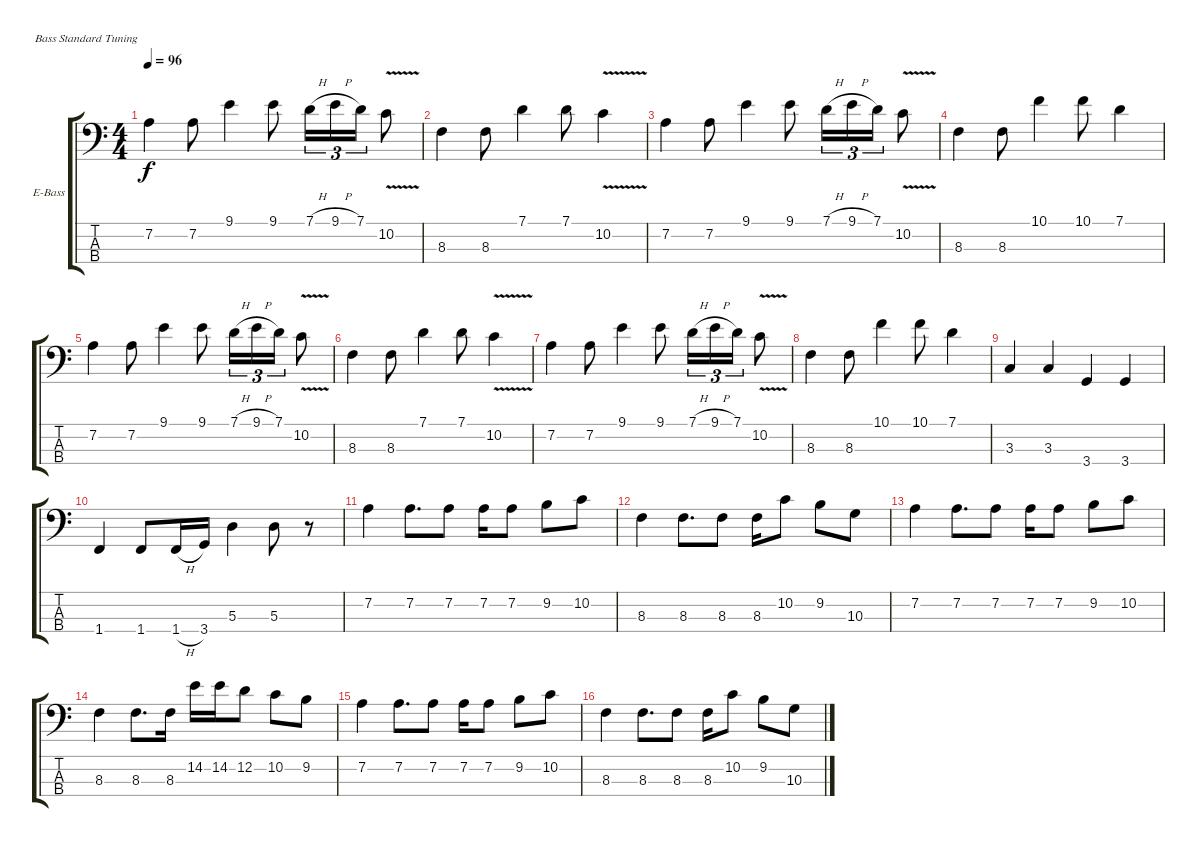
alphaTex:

\defaultSystemsLayout 4
\bracketExtendMode groupsimilarinstruments
\firstSystemTrackNameOrientation horizontal
\otherSystemsTrackNameOrientation horizontal
\track ("Electric Bass" "E-Bass") {instrument electricbassfinger}
\staff {score tabs}
\tuning (G2 D2 A1 E1)
\ts (4 4)
\tempo 96
\clef f4
\ks c
7.2.4{dy f} 7.2.8 9.1.4 9.1.8 7.1{h}.16{tu (3 2)} 9.1{h}.16{tu (3 2)} 7.1.16{tu (3 2)} 10.2{v}.8 |
8.3.4 8.3.8 7.1.4 7.1.8 10.2{v}.4 |
7.2.4 7.2.8 9.1.4 9.1.8 7.1{h}.16{tu (3 2)} 9.1{h}.16{tu (3 2)} 7.1.16{tu (3 2)} 10.2{v}.8 |
8.3.4 8.3.8 10.1.4 10.1.8 7.1.4 |
7.2.4 7.2.8 9.1.4 9.1.8 7.1{h}.16{tu (3 2)} 9.1{h}.16{tu (3 2)} 7.1.16{tu (3 2)} 10.2{v}.8 |
8.3.4 8.3.8 7.1.4 7.1.8 10.2{v}.4 |
7.2.4 7.2.8 9.1.4 9.1.8 7.1{h}.16{tu (3 2)} 9.1{h}.16{tu (3 2)} 7.1.16{tu (3 2)} 10.2{v}.8 |
8.3.4 8.3.8 10.1.4 10.1.8 7.1.4 |
3.3.4 3.3.4 3.4.4 3.4.4 |
1.4.4 1.4.8 1.4{h}.16 3.4.16 5.3.4 5.3.8 r.8 |
7.2.4 7.2.8{d} 7.2.8 7.2.16 7.2.8 9.2.8 10.2.8 |
8.3.4 8.3.8{d} 8.3.8 8.3.16 10.2.8 9.2.8 10.3.8 |
7.2.4 7.2.8{d} 7.2.8 7.2.16 7.2.8 9.2.8 10.2.8 |
8.3.4 8.3.8{d} 8.3.16 14.2.16 14.2.16 12.2.8 10.2.8 9.2.8 |
7.2.4 7.2.8{d} 7.2.8 7.2.16 7.2.8 9.2.8 10.2.8 |
8.3.4 8.3.8{d} 8.3.8 8.3.16 10.2.8 9.2.8 10.3.8
